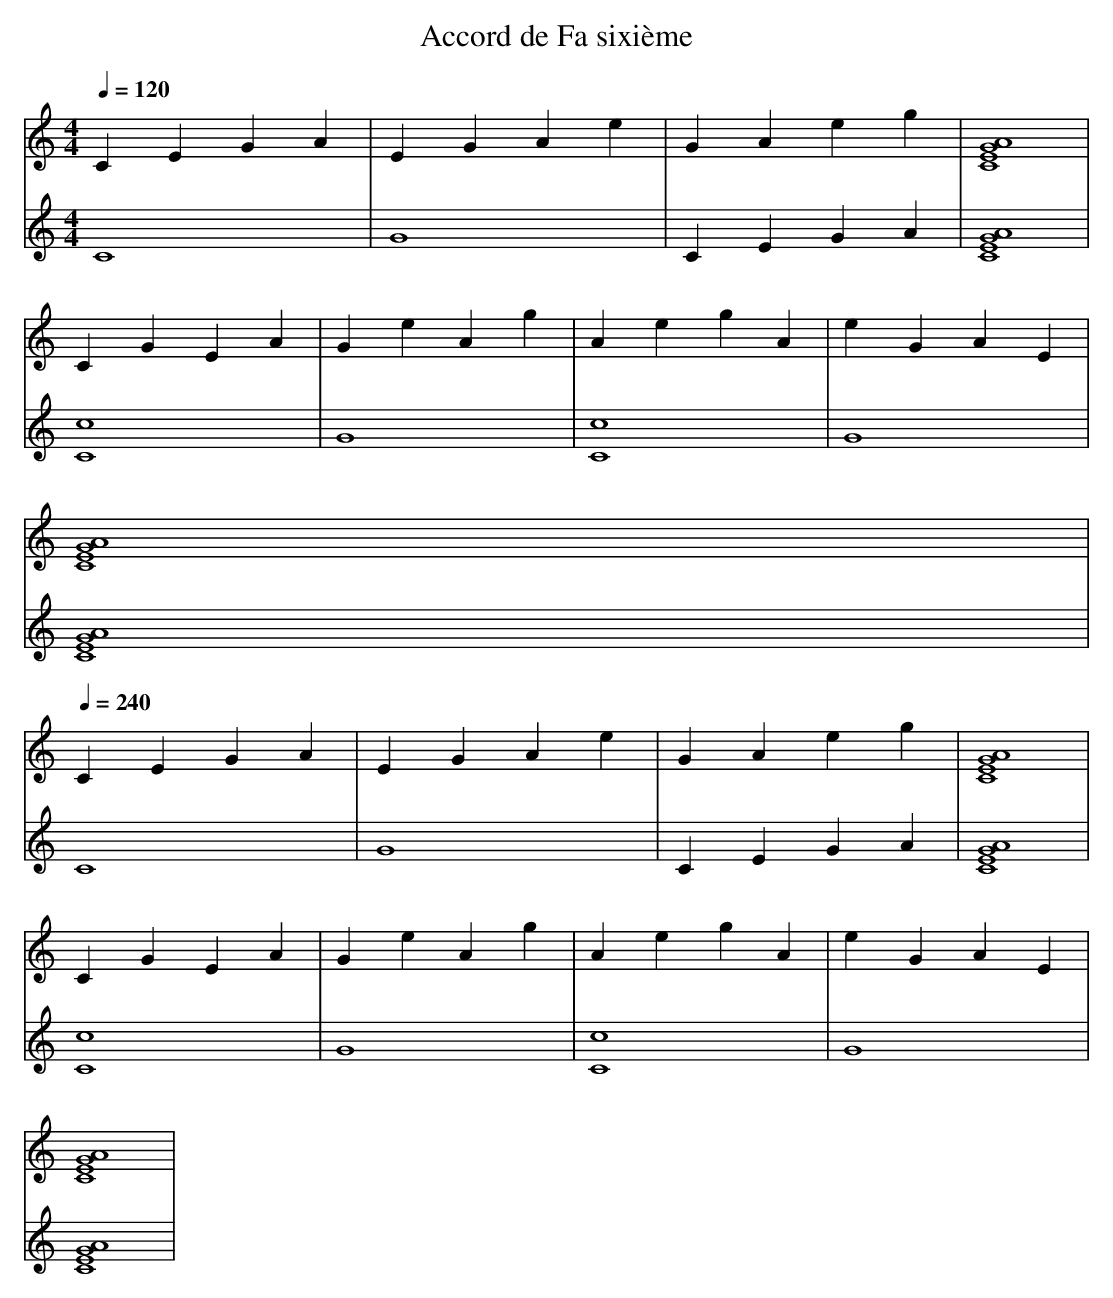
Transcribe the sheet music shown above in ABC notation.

X:1
T:Accord de Fa sixième
M: 4/4
L: 1/4
Q:1/4=120
K:C
V:1
C E G A | E G A e | G A e g | [C4 E4 G4 A4] |
C G E A | G e A g | A e g A | e G A E |
[C4 E4 G4 A4] |
Q:1/4=240
C E G A | E G A e | G A e g | [C4 E4 G4 A4] |
C G E A | G e A g | A e g A | e G A E |
[C4 E4 G4 A4] |
V:2
C4 | G4 | C E G A | [C4 E4 G4 A4] |
[C4 c4] | G4 | [C4 c4] | G4 |
[C4 E4 G4 A4] |
Q:1/4=240
C4 | G4 | C E G A | [C4 E4 G4 A4] |
[C4 c4] | G4 | [C4 c4] | G4 |
[C4 E4 G4 A4] |
